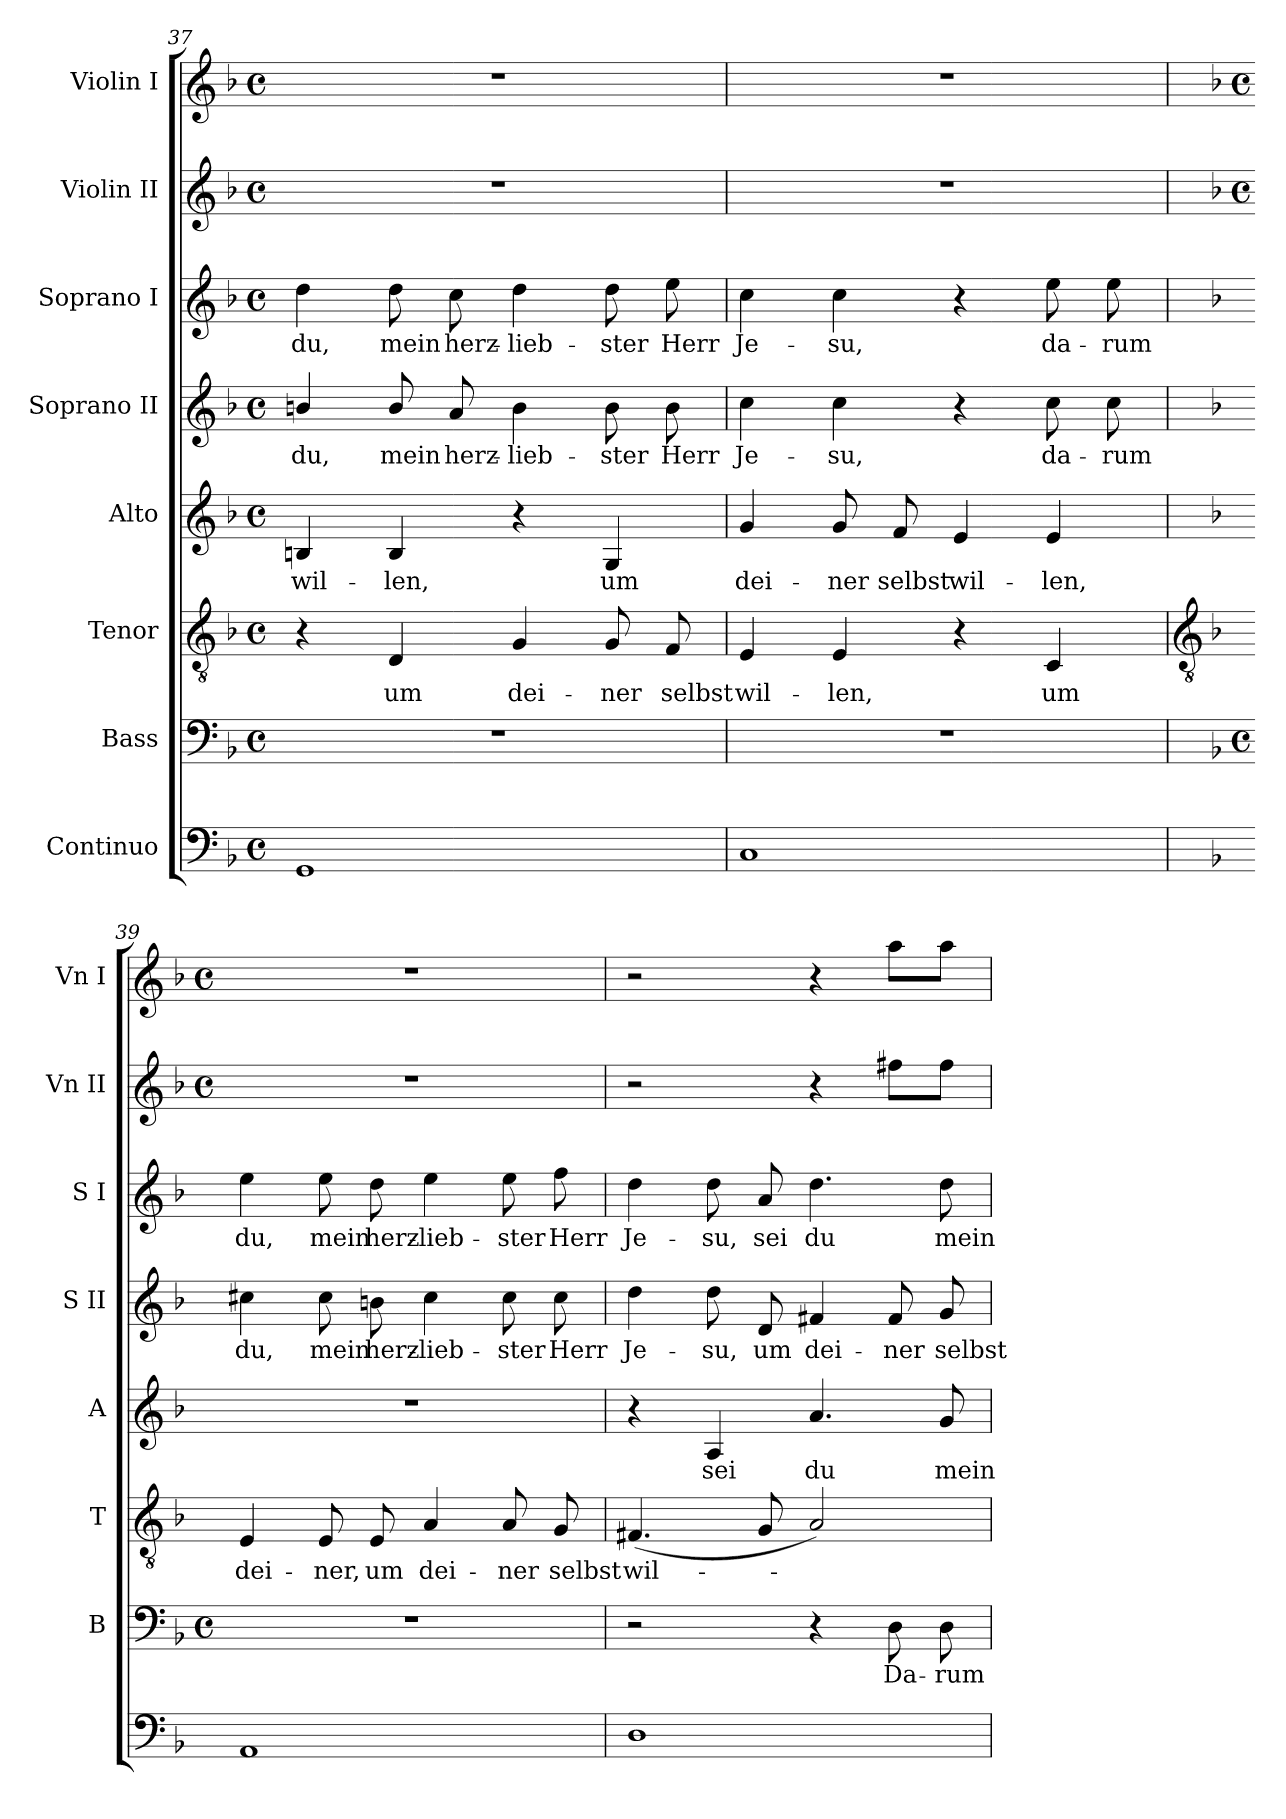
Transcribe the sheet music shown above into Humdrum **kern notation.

**kern	**kern	**text	**kern	**text	**kern	**text	**kern	**text	**kern	**text	**kern	**kern
*part8	*part7	*part7	*part6	*part6	*part5	*part5	*part4	*part4	*part3	*part3	*part2	*part1
*staff8	*staff7	*staff7	*staff6	*staff6	*staff5	*staff5	*staff4	*staff4	*staff3	*staff3	*staff2	*staff1
*I"Continuo	*I"Bass	*	*I"Tenor	*	*I"Alto	*	*I"Soprano II	*	*I"Soprano I	*	*I"Violin II	*I"Violin I
*	*I'B	*	*I'T	*	*I'A	*	*I'S II	*	*I'S I	*	*I'Vn II	*I'Vn I
*clefF4	*clefF4	*	*clefGv2	*	*clefG2	*	*clefG2	*	*clefG2	*	*clefG2	*clefG2
*k[b-]	*k[b-]	*	*k[b-]	*	*k[b-]	*	*k[b-]	*	*k[b-]	*	*k[b-]	*k[b-]
*F:	*F:	*	*F:	*	*F:	*	*F:	*	*F:	*	*F:	*F:
*M4/4	*M4/4	*	*M4/4	*	*M4/4	*	*M4/4	*	*M4/4	*	*M4/4	*M4/4
*met(c)	*met(c)	*	*met(c)	*	*met(c)	*	*met(c)	*	*met(c)	*	*met(c)	*met(c)
=37	=37	=37	=37	=37	=37	=37	=37	=37	=37	=37	=37	=37
!	!	!	!	!	!	!LO:LY:b	!	!LO:LY:b	!	!LO:LY:b	!	!
1GG	1r	.	4r	.	4Bn	wil-	4bn/	du,	4dd	du,	1r	1r
!	!	!	!	!LO:LY:b	!	!LO:LY:b	!	!LO:LY:b	!	!LO:LY:b	!	!
.	.	.	4D	um	4B	-len,	8b/	mein	8dd	mein	.	.
!	!	!	!	!	!	!	!	!LO:LY:b	!	!LO:LY:b	!	!
.	.	.	.	.	.	.	8a	herz-	8cc	herz-	.	.
!	!	!	!	!LO:LY:b	!	!	!	!LO:LY:b	!	!LO:LY:b	!	!
.	.	.	4G	dei-	4r	.	4b	-lieb-	4dd	-lieb-	.	.
!	!	!	!	!LO:LY:b	!	!LO:LY:b	!	!LO:LY:b	!	!LO:LY:b	!	!
.	.	.	8G	-ner	4G	um	8b	-ster	8dd	-ster	.	.
!	!	!	!	!LO:LY:b	!	!	!	!LO:LY:b	!	!LO:LY:b	!	!
.	.	.	8F	selbst	.	.	8b	Herr	8ee	Herr	.	.
=38	=38	=38	=38	=38	=38	=38	=38	=38	=38	=38	=38	=38
!	!	!	!	!LO:LY:b	!	!LO:LY:b	!	!LO:LY:b	!	!LO:LY:b	!	!
1C	1r	.	4E	wil-	4g	dei-	4cc	Je-	4cc	Je-	1r	1r
!	!	!	!	!LO:LY:b	!	!LO:LY:b	!	!LO:LY:b	!	!LO:LY:b	!	!
.	.	.	4E	-len,	8g	-ner	4cc	-su,	4cc	-su,	.	.
!	!	!	!	!	!	!LO:LY:b	!	!	!	!	!	!
.	.	.	.	.	8f	selbst	.	.	.	.	.	.
!	!	!	!	!	!	!LO:LY:b	!	!	!	!	!	!
.	.	.	4r	.	4e	wil-	4r	.	4r	.	.	.
!	!	!	!	!LO:LY:b	!	!LO:LY:b	!	!LO:LY:b	!	!LO:LY:b	!	!
.	.	.	4C	um	4e	-len,	8cc	da-	8ee	da-	.	.
!	!	!	!	!	!	!	!	!LO:LY:b	!	!LO:LY:b	!	!
.	.	.	.	.	.	.	8cc	-rum	8ee	-rum	.	.
!!LO:LB:g=z
=39	=39	=39	=39	=39	=39	=39	=39	=39	=39	=39	=39	=39
*	*	*	*clefGv2	*	*	*	*	*	*	*	*	*
*	*k[b-]	*	*	*	*	*	*	*	*	*	*k[b-]	*k[b-]
*	*F:	*	*	*	*	*	*	*	*	*	*F:	*F:
*	*M4/4	*	*	*	*	*	*	*	*	*	*M4/4	*M4/4
*	*met(c)	*	*	*	*	*	*	*	*	*	*met(c)	*met(c)
!	!	!	!	!LO:LY:b	!	!	!	!LO:LY:b	!	!LO:LY:b	!	!
1AA	1r	.	4E	dei-	1r	.	4cc#X	du,	4ee	du,	1r	1r
!	!	!	!	!LO:LY:b	!	!	!	!LO:LY:b	!	!LO:LY:b	!	!
.	.	.	8E	-ner,	.	.	8cc#	mein	8ee	mein	.	.
!	!	!	!	!LO:LY:b	!	!	!	!LO:LY:b	!	!LO:LY:b	!	!
.	.	.	8E	um	.	.	8bn	herz-	8dd	herz-	.	.
!	!	!	!	!LO:LY:b	!	!	!	!LO:LY:b	!	!LO:LY:b	!	!
.	.	.	4A/	dei-	.	.	4cc#	-lieb-	4ee	-lieb-	.	.
!	!	!	!	!LO:LY:b	!	!	!	!LO:LY:b	!	!LO:LY:b	!	!
.	.	.	8A/	-ner	.	.	8cc#	-ster	8ee	-ster	.	.
!	!	!	!	!LO:LY:b	!	!	!	!LO:LY:b	!	!LO:LY:b	!	!
.	.	.	8G	selbst	.	.	8cc#	Herr	8ff	Herr	.	.
=40	=40	=40	=40	=40	=40	=40	=40	=40	=40	=40	=40	=40
!	!	!	!	!LO:LY:b	!	!	!	!LO:LY:b	!	!LO:LY:b	!	!
1D	2r	.	(<4.F#X	wil-	4r	.	4dd	Je-	4dd	Je-	2r	2r
!	!	!	!	!	!	!LO:LY:b	!	!LO:LY:b	!	!LO:LY:b	!	!
.	.	.	.	.	4A	sei	8dd	-su,	8dd	-su,	.	.
!	!	!	!	!	!	!	!	!LO:LY:b	!	!LO:LY:b	!	!
.	.	.	8GL	.	.	.	8d	um	8a	sei	.	.
!	!	!	!	!	!	!LO:LY:b	!	!LO:LY:b	!	!LO:LY:b	!	!
.	4r	.	2A/)	.	4.a	du	4f#X	dei-	4.dd	du	4r	4r
!	!	!LO:LY:b	!	!	!	!	!	!LO:LY:b	!	!	!	!
.	8D	Da-	.	.	.	.	8f#	-ner	.	.	8ff#XL	8aaL
!	!	!LO:LY:b	!	!	!	!LO:LY:b	!	!LO:LY:b	!	!LO:LY:b	!	!
.	8D	-rum	.	.	8g	mein	8g	selbst	8dd	mein	8ff#J	8aaJ
=	=	=	=	=	=	=	=	=	=	=	=	=
*-	*-	*-	*-	*-	*-	*-	*-	*-	*-	*-	*-	*-
